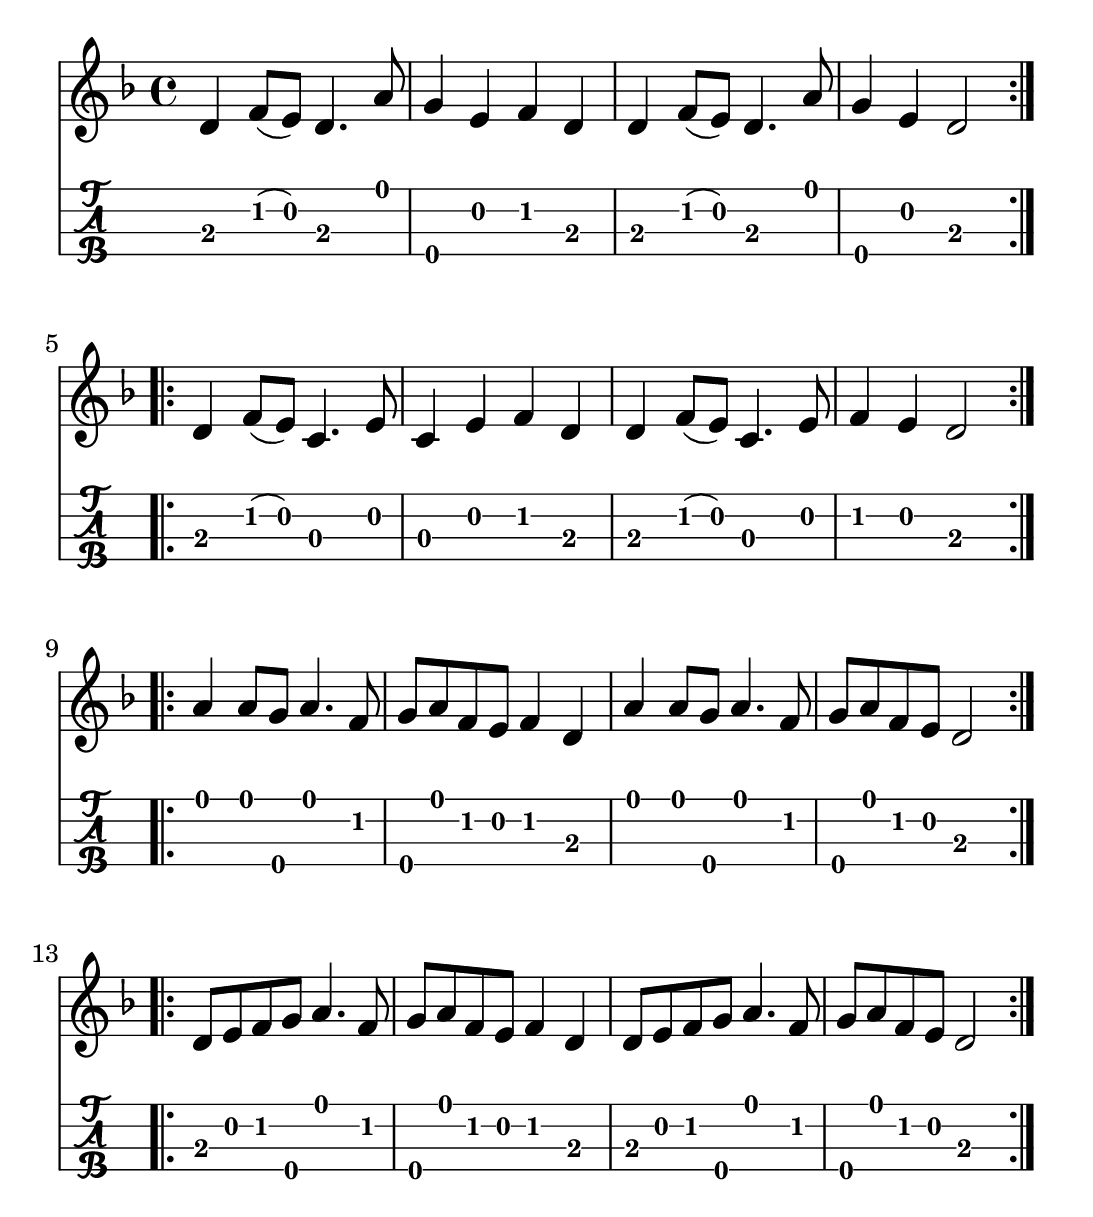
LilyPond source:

% ⚙: http://tolkien.digitalwords.net/naremarde/Backup/Outer/Andro%20mp%2096%20mi.mp3
% ⚙: http://www.patapan.de/

muziko = {
  \key d \minor
  \time 4/4
  \repeat volta 2 {
    d4 f8( e8) d4. a8 |
    g4\4 e4 f4 d4     |
    d4 f8( e8) d4. a8 |
    g4\4 e4 d2        |
  }
  \repeat volta 2 {
    d4 f8( e8) c4. e8 |
    c4 e4 f4 d4     |
    d4 f8( e8) c4. e8 |
    f4 e4 d2        |
  }
  \repeat volta 2 {
    a4 a8 g8\4 a4. f8   |
    g8\4 a8 f8 e8 f4 d4 |
    a4 a8 g8\4 a4. f8   |
    g8\4 a8 f8 e8 d2    |
  }
  %%%\repeat volta 2 {
  %%%  d4 e4 c4. d8 |
  %%%  e4 f8 e8 d2  |
  %%%  d4 e4 c4. d8 |
  %%%  e8 f8 e8 f8 d2 |
  %%%}
  \repeat volta 2 {
	d8 e8 f8 g8\4 a4. f8 |
    g8\4 a8 f8 e8 f4 d4 |
	d8 e8 f8 g8\4 a4. f8 |
    g8\4 a8 f8 e8 d2 |
  }
}



presado = {
  \muziko
}

MIDI = {
  \tempo 4 = 180
  \muziko
}

\version "2.18.2"


#(set-global-staff-size 28)
\paper {
  indent = 0\cm
  paper-width = 18.5\cm
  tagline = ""
%  ragged-bottom = ##f
 % ragged-last-bottom = ##f
}
\score {
  <<
	\new Staff \with {
	  \omit StringNumber
	}
	\transpose c c' {\presado}
	\new TabStaff \with {
	  stringTunings = \stringTuning <g' c' e' a'>
	}
	\transpose c c' {\presado}
  >>
  \layout { }
}
\score {
  \new Staff \with {midiInstrument = #"cello"} {
	\unfoldRepeats
	\transpose c c' {\MIDI}
  }
	\midi { }
}

